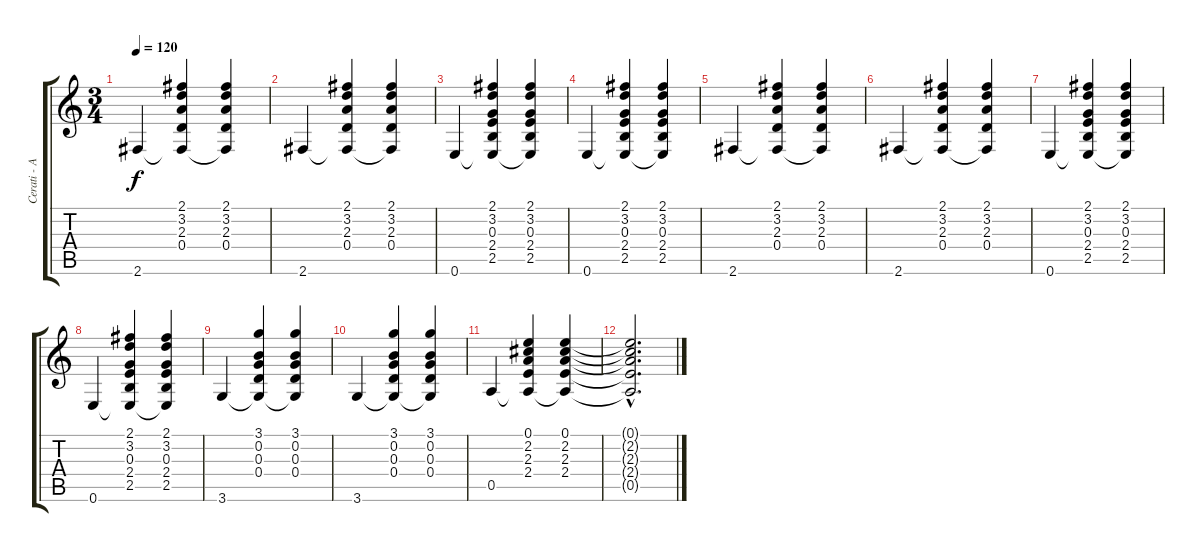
\track ("Cerati - Acústica" "Cerati - A") {instrument acousticguitarsteel}
\staff {score tabs}
\tuning (E4 B3 G3 D3 A2 E2) {hide}
\ts (3 4)
\tempo 120
\clef g2
\ks c
2.6.4{dy f} (2.1 3.2 2.3 0.4 2.6{t}).4 (2.1 3.2 2.3 0.4 2.6{t}).4 |
2.6.4 (2.1 3.2 2.3 0.4 2.6{t}).4 (2.1 3.2 2.3 0.4 2.6{t}).4 |
0.6.4 (2.1 3.2 0.3 2.4 2.5 0.6{t}).4 (2.1 3.2 0.3 2.4 2.5 0.6{t}).4 |
0.6.4 (2.1 3.2 0.3 2.4 2.5 0.6{t}).4 (2.1 3.2 0.3 2.4 2.5 0.6{t}).4 |
2.6.4 (2.1 3.2 2.3 0.4 2.6{t}).4 (2.1 3.2 2.3 0.4 2.6{t}).4 |
2.6.4 (2.1 3.2 2.3 0.4 2.6{t}).4 (2.1 3.2 2.3 0.4 2.6{t}).4 |
0.6.4 (2.1 3.2 0.3 2.4 2.5 0.6{t}).4 (2.1 3.2 0.3 2.4 2.5 0.6{t}).4 |
0.6.4 (2.1 3.2 0.3 2.4 2.5 0.6{t}).4 (2.1 3.2 0.3 2.4 2.5 0.6{t}).4 |
3.6.4 (3.1 0.2 0.3 0.4 3.6{t}).4 (3.1 0.2 0.3 0.4 3.6{t}).4 |
3.6.4 (3.1 0.2 0.3 0.4 3.6{t}).4 (3.1 0.2 0.3 0.4 3.6{t}).4 |
0.5.4 (0.1 2.2 2.3 2.4 0.5{t}).4 (0.1 2.2 2.3 2.4 0.5{t}).4 |
(0.1{hac t} 2.2{hac t} 2.3{hac t} 2.4{hac t} 0.5{hac t}).2{d}
